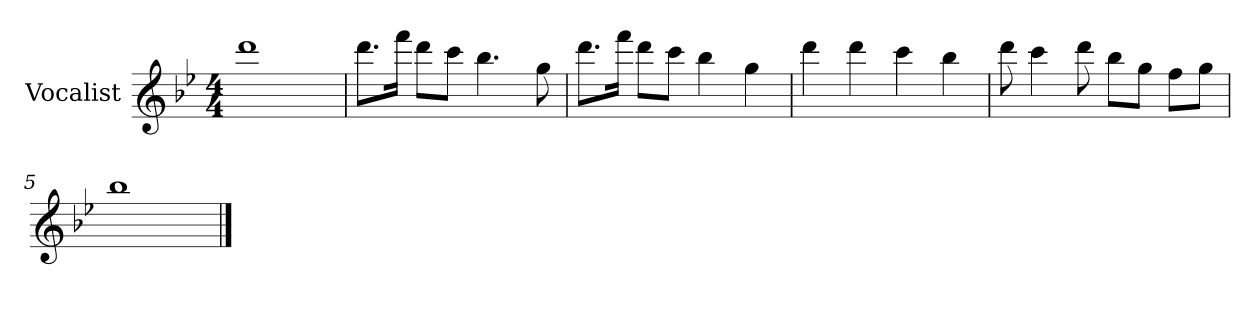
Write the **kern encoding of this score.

**kern
*part1
*staff1
*I"Vocalist
*k[b-e-]
*B-:
*M4/4
=
1ddd
=1
8.dddL
16fffJk
8dddL
8cccJ
4.bb-
8gg
=2
8.dddL
16fffJk
8dddL
8cccJ
4bb-
4gg
=3
4ddd
4ddd
4ccc
4bb-
=4
8ddd
4ccc
8ddd
8bb-L
8ggJ
8ffL
8ggJ
=5
1bb-
==
*-
